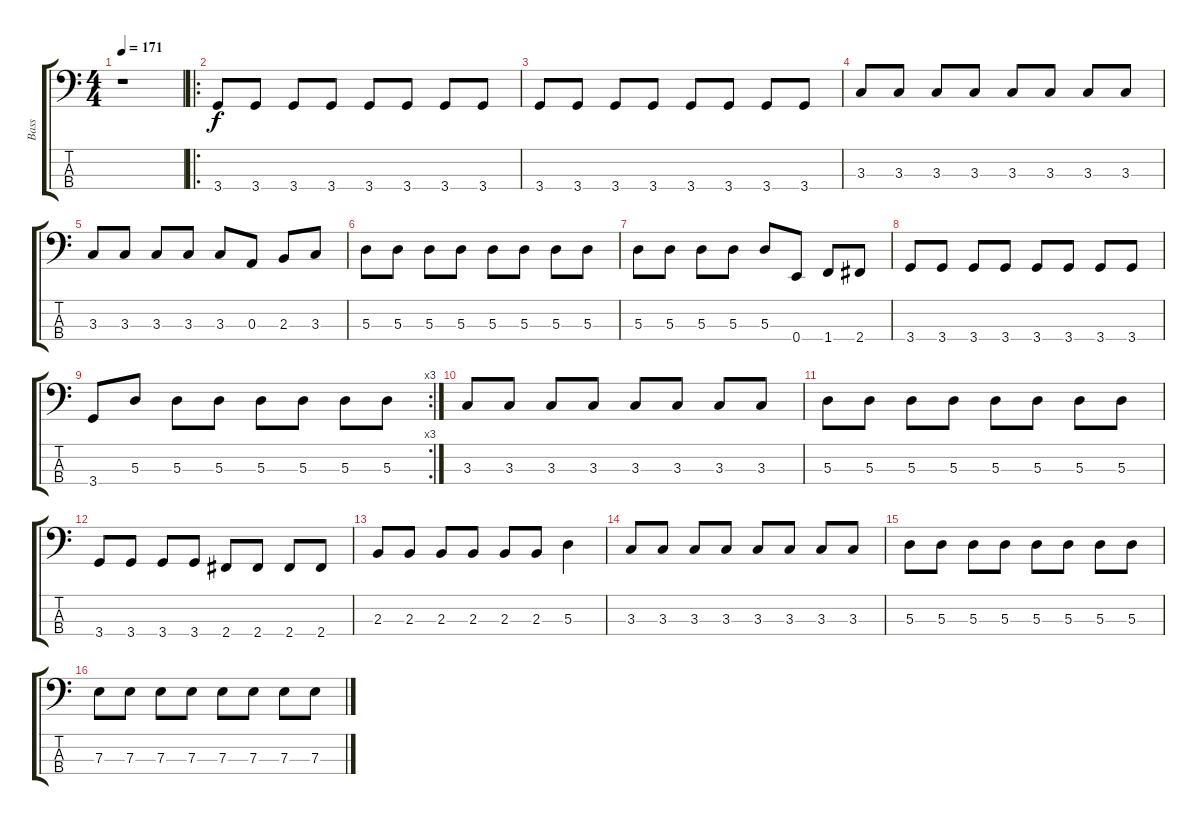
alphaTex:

\track ("Bass" "Bass") {instrument electricbasspick}
\staff {score tabs}
\tuning (G2 D2 A1 E1) {hide}
\ts (4 4)
\tempo 171
\clef f4
\ks c
r.1{dy f instrument electricbasspick} |
\ro
3.4.8 3.4.8 3.4.8 3.4.8 3.4.8 3.4.8 3.4.8 3.4.8 |
3.4.8 3.4.8 3.4.8 3.4.8 3.4.8 3.4.8 3.4.8 3.4.8 |
3.3.8 3.3.8 3.3.8 3.3.8 3.3.8 3.3.8 3.3.8 3.3.8 |
3.3.8 3.3.8 3.3.8 3.3.8 3.3.8 0.3.8 2.3.8 3.3.8 |
5.3.8 5.3.8 5.3.8 5.3.8 5.3.8 5.3.8 5.3.8 5.3.8 |
5.3.8 5.3.8 5.3.8 5.3.8 5.3.8 0.4.8 1.4.8 2.4.8 |
3.4.8 3.4.8 3.4.8 3.4.8 3.4.8 3.4.8 3.4.8 3.4.8 |
\rc 3
3.4.8 5.3.8 5.3.8 5.3.8 5.3.8 5.3.8 5.3.8 5.3.8 |
3.3.8 3.3.8 3.3.8 3.3.8 3.3.8 3.3.8 3.3.8 3.3.8 |
5.3.8 5.3.8 5.3.8 5.3.8 5.3.8 5.3.8 5.3.8 5.3.8 |
3.4.8 3.4.8 3.4.8 3.4.8 2.4.8 2.4.8 2.4.8 2.4.8 |
2.3.8 2.3.8 2.3.8 2.3.8 2.3.8 2.3.8 5.3.4 |
3.3.8 3.3.8 3.3.8 3.3.8 3.3.8 3.3.8 3.3.8 3.3.8 |
5.3.8 5.3.8 5.3.8 5.3.8 5.3.8 5.3.8 5.3.8 5.3.8 |
7.3.8 7.3.8 7.3.8 7.3.8 7.3.8 7.3.8 7.3.8 7.3.8
